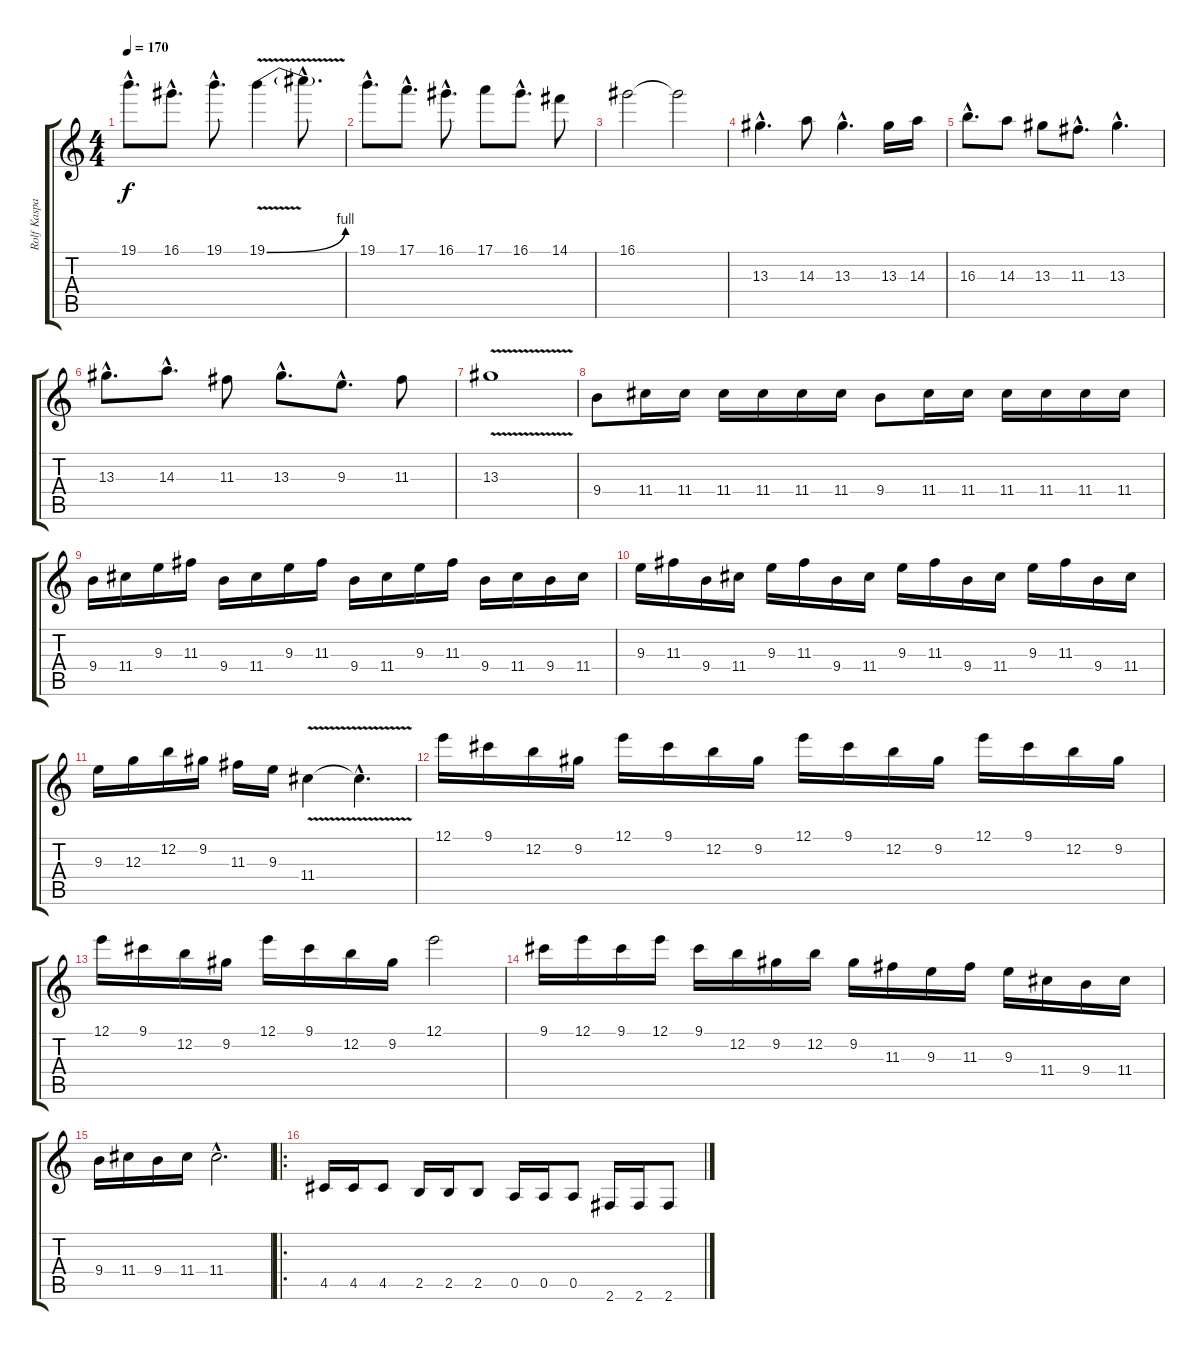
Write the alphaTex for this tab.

\track ("Rolf Kasparek (guitar)" "Rolf Kaspa") {instrument distortionguitar}
\staff {score tabs}
\tuning (E4 B3 G3 D3 A2 E2) {hide}
\ts (4 4)
\tempo 170
\clef g2
\ks c
19.1{hac}.8{d dy f} 16.1{hac}.8{d} 19.1{hac}.8{d} 19.1{be (bend 0 0 60 4) v}.4 19.1{hac t}.8{d} |
19.1{hac}.8{d} 17.1{hac}.8{d} 16.1{hac}.8{d} 17.1.8 16.1{hac}.8{d} 14.1.8 |
16.1.2 16.1{t}.2 |
13.3{hac}.4{d} 14.3.8 13.3{hac}.4{d} 13.3.16 14.3.16 |
16.3{hac}.8{d} 14.3.8 13.3.8 11.3{hac}.8{d} 13.3{hac}.4{d} |
13.3{hac}.8{d} 14.3{hac}.8{d} 11.3.8 13.3{hac}.8{d} 9.3{hac}.8{d} 11.3.8 |
13.3{v}.1 |
9.4.8 11.4.16 11.4.16 11.4.16 11.4.16 11.4.16 11.4.16 9.4.8 11.4.16 11.4.16 11.4.16 11.4.16 11.4.16 11.4.16 |
9.4.16 11.4.16 9.3.16 11.3.16 9.4.16 11.4.16 9.3.16 11.3.16 9.4.16 11.4.16 9.3.16 11.3.16 9.4.16 11.4.16 9.4.16 11.4.16 |
9.3.16 11.3.16 9.4.16 11.4.16 9.3.16 11.3.16 9.4.16 11.4.16 9.3.16 11.3.16 9.4.16 11.4.16 9.3.16 11.3.16 9.4.16 11.4.16 |
9.3.16 12.3.16 12.2.16 9.2.16 11.3.16 9.3.16 11.4{v}.4 11.4{hac t}.4{d} |
12.1.16 9.1.16 12.2.16 9.2.16 12.1.16 9.1.16 12.2.16 9.2.16 12.1.16 9.1.16 12.2.16 9.2.16 12.1.16 9.1.16 12.2.16 9.2.16 |
12.1.16 9.1.16 12.2.16 9.2.16 12.1.16 9.1.16 12.2.16 9.2.16 12.1.2 |
9.1.16 12.1.16 9.1.16 12.1.16 9.1.16 12.2.16 9.2.16 12.2.16 9.2.16 11.3.16 9.3.16 11.3.16 9.3.16 11.4.16 9.4.16 11.4.16 |
9.4.16 11.4.16 9.4.16 11.4.16 11.4{hac}.2{d} |
\ro
4.5.16 4.5.16 4.5.8 2.5.16 2.5.16 2.5.8 0.5.16 0.5.16 0.5.8 2.6.16 2.6.16 2.6.8
